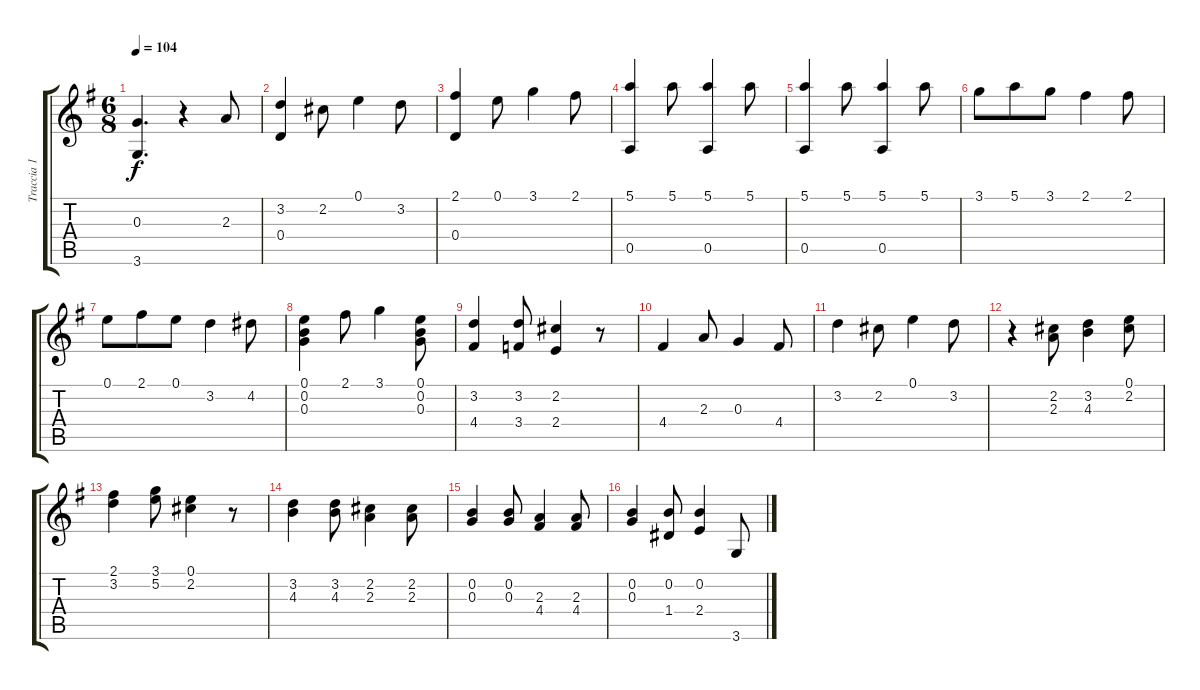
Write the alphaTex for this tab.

\track ("Traccia 1" "Traccia 1") {instrument acousticguitarsteel}
\staff {score tabs}
\tuning (E4 B3 G3 D3 A2 E2) {hide}
\ts (6 8)
\tempo 104
\clef g2
\ks g
(0.3 3.6).4{d dy f} r.4 2.3.8 |
(3.2 0.4).4 2.2.8 0.1.4 3.2.8 |
(2.1 0.4).4 0.1.8 3.1.4 2.1.8 |
(5.1 0.5).4 5.1.8 (5.1 0.5).4 5.1.8 |
(5.1 0.5).4 5.1.8 (5.1 0.5).4 5.1.8 |
3.1.8 5.1.8 3.1.8 2.1.4 2.1.8 |
0.1.8 2.1.8 0.1.8 3.2.4 4.2.8 |
(0.1 0.2 0.3).4 2.1.8 3.1.4 (0.1 0.2 0.3).8 |
(3.2 4.4).4 (3.2 3.4).8 (2.2 2.4).4 r.8 |
4.4.4 2.3.8 0.3.4 4.4.8 |
3.2.4 2.2.8 0.1.4 3.2.8 |
r.4 (2.2 2.3).8 (3.2 4.3).4 (0.1 2.2).8 |
(2.1 3.2).4 (3.1 5.2).8 (0.1 2.2).4 r.8 |
(3.2 4.3).4 (3.2 4.3).8 (2.2 2.3).4 (2.2 2.3).8 |
(0.2 0.3).4 (0.2 0.3).8 (2.3 4.4).4 (2.3 4.4).8 |
(0.2 0.3).4 (0.2 1.4).8 (0.2 2.4).4 3.6.8
